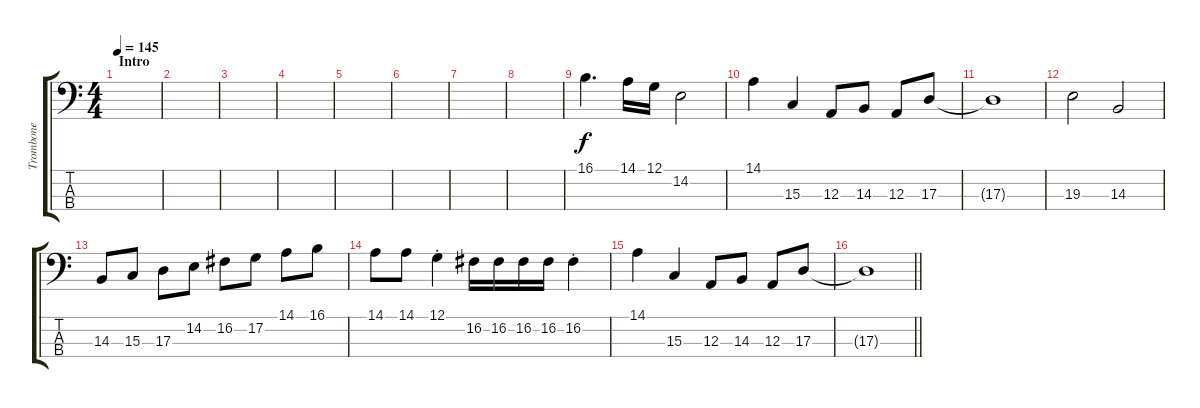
\track ("Trombone" "Trombone") {instrument trombone}
\staff {score tabs}
\tuning (G2 D2 A1 E1) {hide}
\ts (4 4)
\section ("" "Intro")
\tempo 145
\clef f4
\ks c
|
|
|
|
|
|
|
|
16.1.4{d} 14.1.16 12.1.16 14.2.2 |
14.1.4 15.3.4 12.3.8 14.3.8 12.3.8 17.3.8 |
17.3{t}.1 |
19.3.2 14.3.2 |
14.3.8 15.3.8 17.3.8 14.2.8 16.2.8 17.2.8 14.1.8 16.1.8 |
14.1.8 14.1.8 12.1{st}.4 16.2.16 16.2.16 16.2.16 16.2.16 16.2{st}.4 |
14.1.4 15.3.4 12.3.8 14.3.8 12.3.8 17.3.8 |
\barLineRight lightlight
17.3{t}.1
